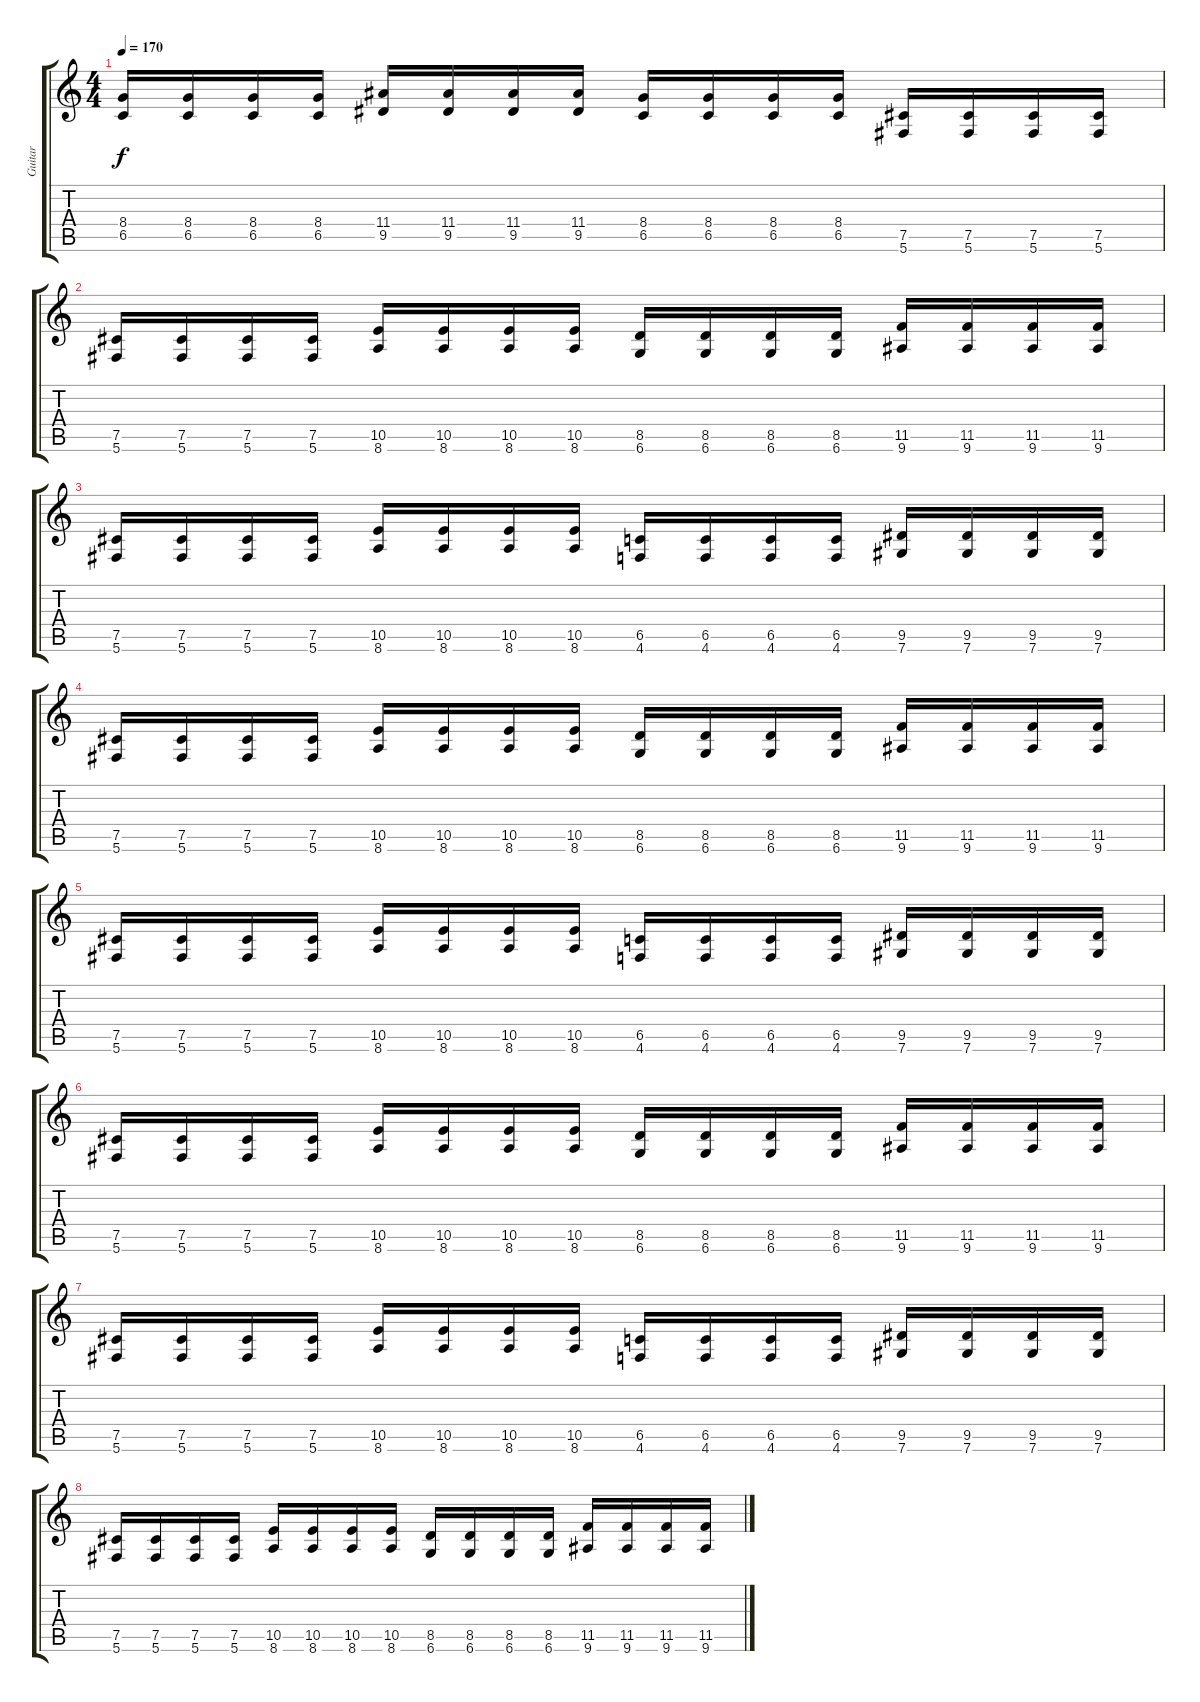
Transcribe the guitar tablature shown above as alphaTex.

\track ("Guitar" "Guitar") {instrument distortionguitar}
\staff {score tabs}
\tuning (Db4 Ab3 E3 B2 Gb2 Db2) {hide}
\ts (4 4)
\tempo 170
\clef g2
\ks c
(8.4 6.5).16{dy f} (8.4 6.5).16 (8.4 6.5).16 (8.4 6.5).16 (11.4 9.5).16 (11.4 9.5).16 (11.4 9.5).16 (11.4 9.5).16 (8.4 6.5).16 (8.4 6.5).16 (8.4 6.5).16 (8.4 6.5).16 (7.5 5.6).16 (7.5 5.6).16 (7.5 5.6).16 (7.5 5.6).16 |
(7.5 5.6).16 (7.5 5.6).16 (7.5 5.6).16 (7.5 5.6).16 (10.5 8.6).16 (10.5 8.6).16 (10.5 8.6).16 (10.5 8.6).16 (8.5 6.6).16 (8.5 6.6).16 (8.5 6.6).16 (8.5 6.6).16 (11.5 9.6).16 (11.5 9.6).16 (11.5 9.6).16 (11.5 9.6).16 |
(7.5 5.6).16 (7.5 5.6).16 (7.5 5.6).16 (7.5 5.6).16 (10.5 8.6).16 (10.5 8.6).16 (10.5 8.6).16 (10.5 8.6).16 (6.5 4.6).16 (6.5 4.6).16 (6.5 4.6).16 (6.5 4.6).16 (9.5 7.6).16 (9.5 7.6).16 (9.5 7.6).16 (9.5 7.6).16 |
(7.5 5.6).16 (7.5 5.6).16 (7.5 5.6).16 (7.5 5.6).16 (10.5 8.6).16 (10.5 8.6).16 (10.5 8.6).16 (10.5 8.6).16 (8.5 6.6).16 (8.5 6.6).16 (8.5 6.6).16 (8.5 6.6).16 (11.5 9.6).16 (11.5 9.6).16 (11.5 9.6).16 (11.5 9.6).16 |
(7.5 5.6).16 (7.5 5.6).16 (7.5 5.6).16 (7.5 5.6).16 (10.5 8.6).16 (10.5 8.6).16 (10.5 8.6).16 (10.5 8.6).16 (6.5 4.6).16 (6.5 4.6).16 (6.5 4.6).16 (6.5 4.6).16 (9.5 7.6).16 (9.5 7.6).16 (9.5 7.6).16 (9.5 7.6).16 |
(7.5 5.6).16 (7.5 5.6).16 (7.5 5.6).16 (7.5 5.6).16 (10.5 8.6).16 (10.5 8.6).16 (10.5 8.6).16 (10.5 8.6).16 (8.5 6.6).16 (8.5 6.6).16 (8.5 6.6).16 (8.5 6.6).16 (11.5 9.6).16 (11.5 9.6).16 (11.5 9.6).16 (11.5 9.6).16 |
(7.5 5.6).16 (7.5 5.6).16 (7.5 5.6).16 (7.5 5.6).16 (10.5 8.6).16 (10.5 8.6).16 (10.5 8.6).16 (10.5 8.6).16 (6.5 4.6).16 (6.5 4.6).16 (6.5 4.6).16 (6.5 4.6).16 (9.5 7.6).16 (9.5 7.6).16 (9.5 7.6).16 (9.5 7.6).16 |
(7.5 5.6).16 (7.5 5.6).16 (7.5 5.6).16 (7.5 5.6).16 (10.5 8.6).16 (10.5 8.6).16 (10.5 8.6).16 (10.5 8.6).16 (8.5 6.6).16 (8.5 6.6).16 (8.5 6.6).16 (8.5 6.6).16 (11.5 9.6).16 (11.5 9.6).16 (11.5 9.6).16 (11.5 9.6).16
